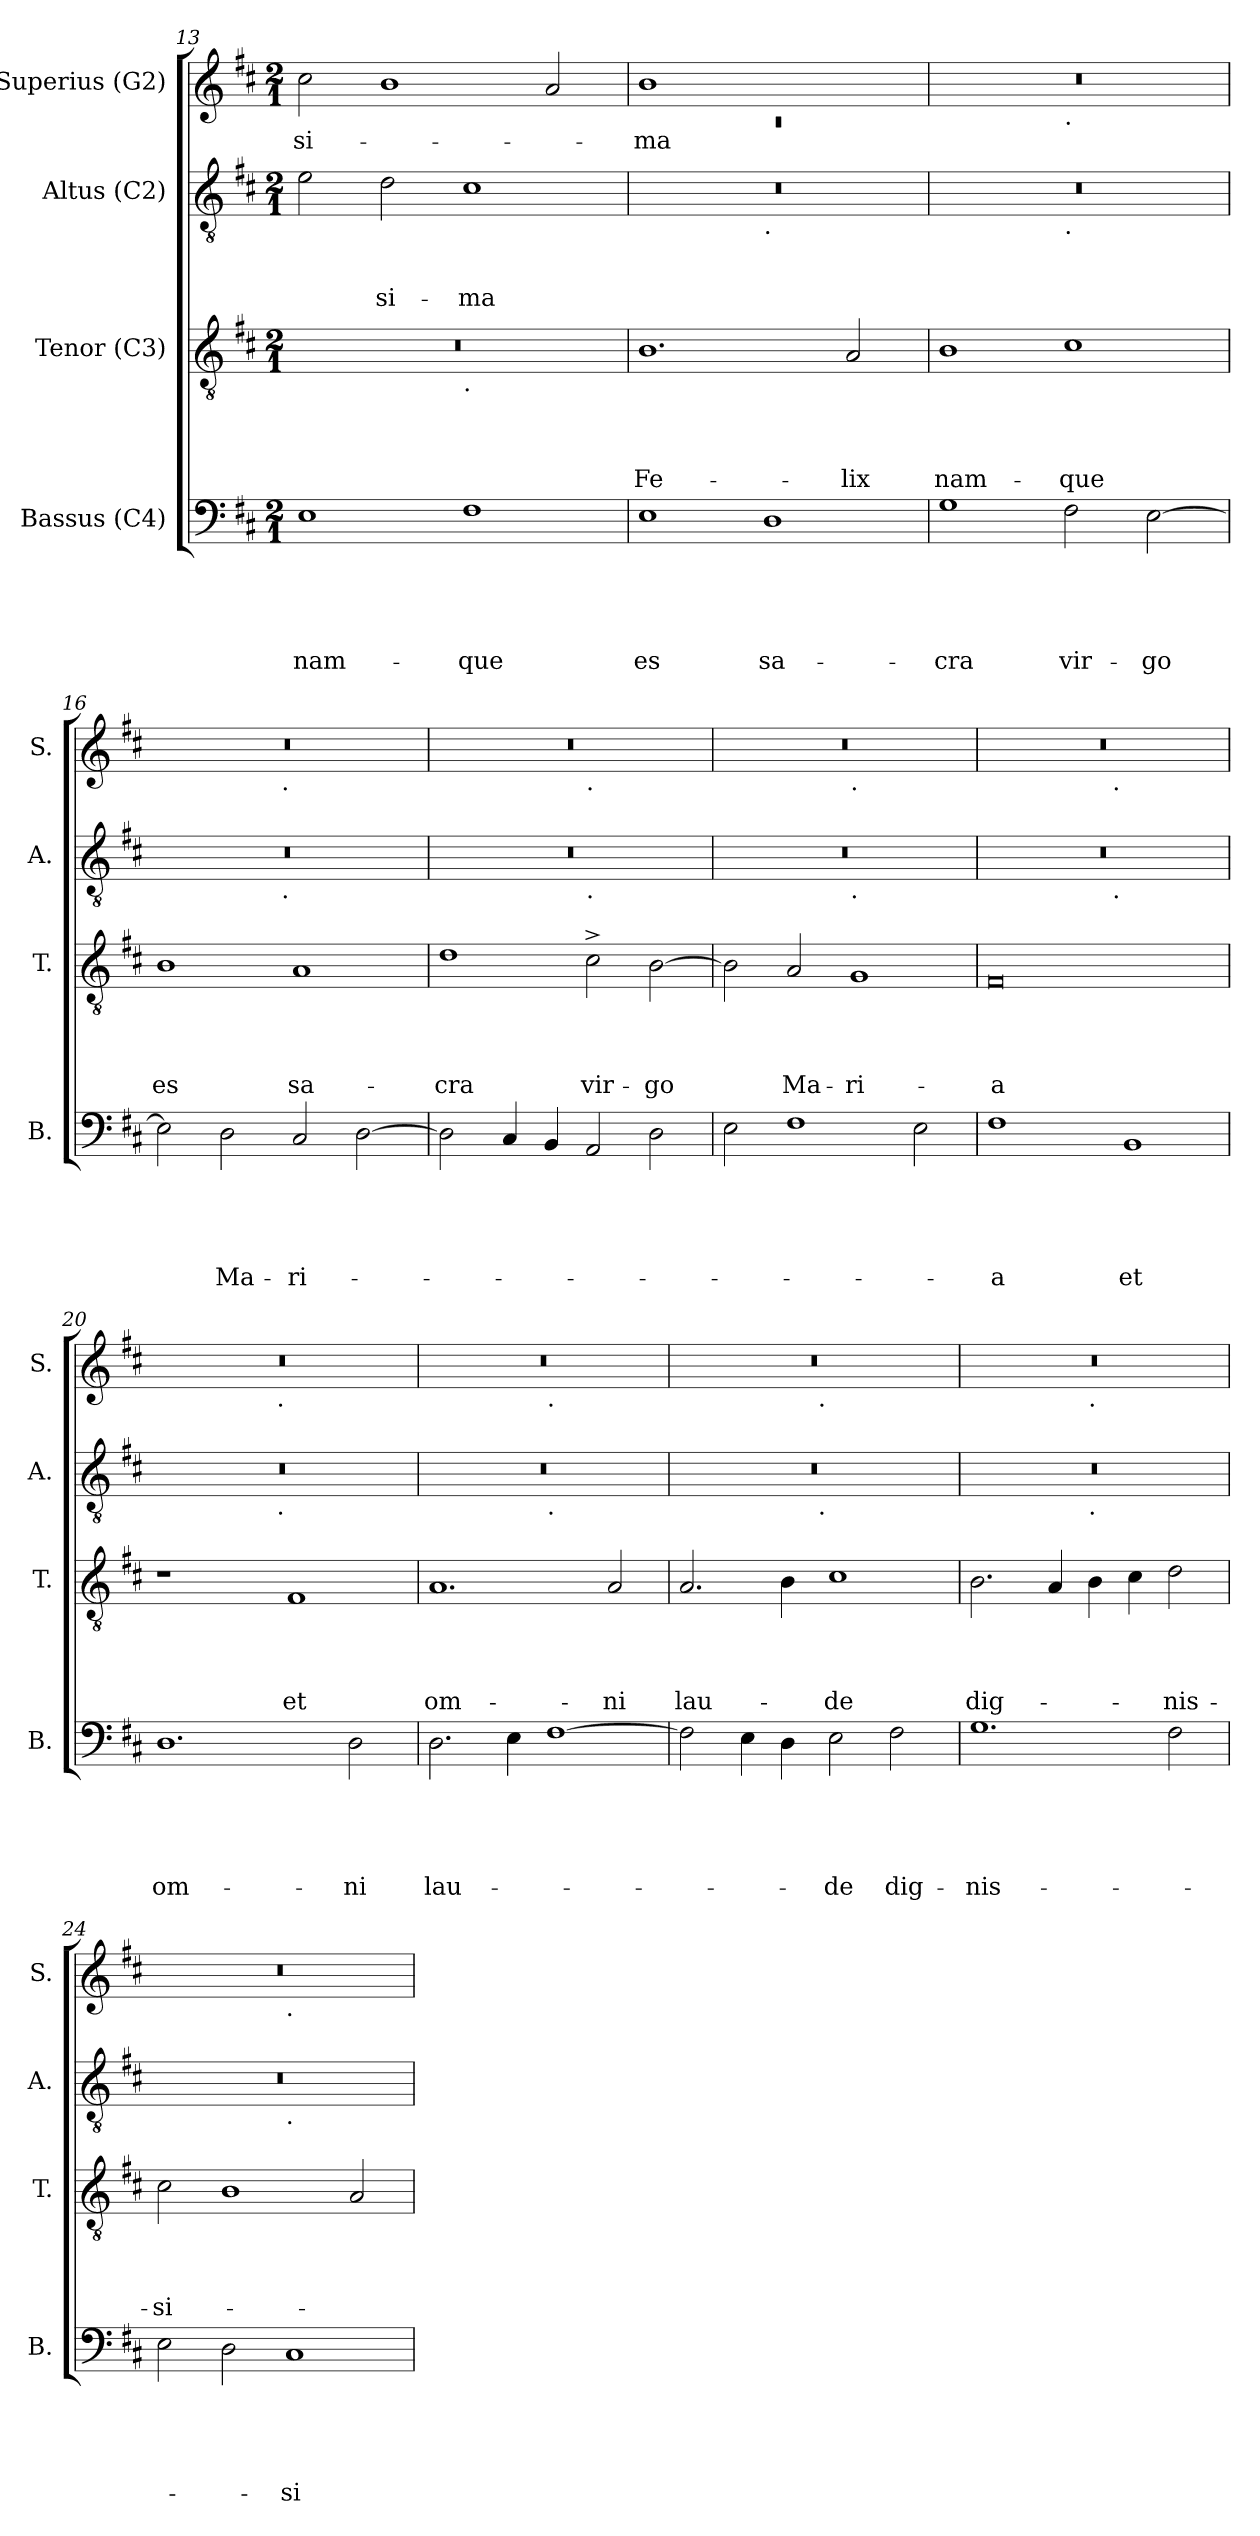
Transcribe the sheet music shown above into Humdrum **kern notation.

**kern	**text	**text	**text	**text	**text	**kern	**text	**text	**text	**text	**kern	**text	**text	**text	**kern	**text
*part4	*part4	*part4	*part4	*part4	*part4	*part3	*part3	*part3	*part3	*part3	*part2	*part2	*part2	*part2	*part1	*part1
*staff4	*staff4	*staff4	*staff4	*staff4	*staff4	*staff3	*staff3	*staff3	*staff3	*staff3	*staff2	*staff2	*staff2	*staff2	*staff1	*staff1
*I"Bassus (C4)	*	*	*	*	*	*I"Tenor (C3)	*	*	*	*	*I"Altus (C2)	*	*	*	*I"Superius (G2)	*
*I'B.	*	*	*	*	*	*I'T.	*	*	*	*	*I'A.	*	*	*	*I'S.	*
*clefF4	*	*	*	*	*	*clefGv2	*	*	*	*	*clefGv2	*	*	*	*clefG2	*
*k[f#c#]	*	*	*	*	*	*k[f#c#]	*	*	*	*	*k[f#c#]	*	*	*	*k[f#c#]	*
*D:	*	*	*	*	*	*D:	*	*	*	*	*D:	*	*	*	*D:	*
*M2/1	*	*	*	*	*	*M2/1	*	*	*	*	*M2/1	*	*	*	*M2/1	*
=13	=13	=13	=13	=13	=13	=13	=13	=13	=13	=13	=13	=13	=13	=13	=13	=13
!	!	!	!	!	!LO:LY:b	!	!	!	!	!	!	!	!	!	!	!LO:LY:b
*	*	*	*	*	*	*^	*	*	*	*	*	*	*	*	*	*
1E	.	.	.	.	nam-	0r	1ryy	.	.	.	.	2e\	.	.	.	2cc#\	-si-
!	!	!	!	!	!	!	!	!	!	!	!	!	!	!	!LO:LY:b	!	!
.	.	.	.	.	.	.	.	.	.	.	.	2d\	.	.	-si-	1b	.
!	!	!	!	!	!	!	!LO:TX:b:t=.	!	!	!	!	!	!	!	!	!	!
!	!	!	!	!	!LO:LY:b	!	!	!	!	!	!	!	!	!	!LO:LY:b	!	!
1F#	.	.	.	.	-que	.	1ryy	.	.	.	.	1c#	.	.	-ma	.	.
.	.	.	.	.	.	.	.	.	.	.	.	.	.	.	.	2a/	.
=14	=14	=14	=14	=14	=14	=14	=14	=14	=14	=14	=14	=14	=14	=14	=14	=14	=14
*	*	*	*	*	*	*	*	*	*	*	*	*	*	*	*	*^	*
!	!	!	!	!	!LO:LY:b	!	!	!	!	!	!LO:LY:b	!	!	!	!	!	!LO:N:vis=1	!LO:LY:b
*	*	*	*	*	*	*v	*v	*	*	*	*	*^	*	*	*	*	*	*
1E	.	.	.	.	es	1.B	.	.	.	Fe-	0r	1ryy	.	.	.	1b	0rc	-ma
!	!	!	!	!	!	!	!	!	!	!	!	!LO:TX:b:t=.	!	!	!	!	!	!
!	!	!	!	!	!LO:LY:b	!	!	!	!	!	!	!	!	!	!	!	!	!
1D	.	.	.	.	sa-	.	.	.	.	.	.	1ryy	.	.	.	1ryy	.	.
!	!	!	!	!	!	!	!	!	!	!LO:LY:b	!	!	!	!	!	!	!	!
.	.	.	.	.	.	2A/	.	.	.	-lix	.	.	.	.	.	.	.	.
=15	=15	=15	=15	=15	=15	=15	=15	=15	=15	=15	=15	=15	=15	=15	=15	=15	=15	=15
!	!	!	!	!	!LO:LY:b	!	!	!	!	!LO:LY:b	!	!	!	!	!	!	!	!
1G	.	.	.	.	-cra	1B	.	.	.	nam-	0r	1ryy	.	.	.	0r	1ryy	.
!	!	!	!	!	!	!	!	!	!	!	!	!	!	!	!	!	!LO:TX:b:t=.	!
!	!	!	!	!	!	!	!	!	!	!	!	!LO:TX:b:t=.	!	!	!	!	!	!
!	!	!	!	!	!LO:LY:b	!	!	!	!	!LO:LY:b	!	!	!	!	!	!	!	!
2F#\	.	.	.	.	vir-	1c#	.	.	.	-que	.	1ryy	.	.	.	.	1ryy	.
!	!	!	!	!	!LO:LY:b	!	!	!	!	!	!	!	!	!	!	!	!	!
[>2E\	.	.	.	.	-go	.	.	.	.	.	.	.	.	.	.	.	.	.
=16	=16	=16	=16	=16	=16	=16	=16	=16	=16	=16	=16	=16	=16	=16	=16	=16	=16	=16
!	!	!	!	!	!	!	!	!	!	!LO:LY:b	!	!	!	!	!	!	!	!
2E\]	.	.	.	.	.	1B	.	.	.	es	0r	2ryy	.	.	.	0r	2ryy	.
!	!	!	!	!	!LO:LY:b	!	!	!	!	!	!	!	!	!	!	!	!	!
2D\	.	.	.	.	Ma-	.	.	.	.	.	.	4...ryy	.	.	.	.	4...ryy	.
!	!	!	!	!	!	!	!	!	!	!	!	!	!	!	!	!	!LO:TX:b:t=.	!
!	!	!	!	!	!	!	!	!	!	!	!	!LO:TX:b:t=.	!	!	!	!	!	!
.	.	.	.	.	.	.	.	.	.	.	.	1ryy	.	.	.	.	1ryy	.
!	!	!	!	!	!LO:LY:b	!	!	!	!	!LO:LY:b	!	!	!	!	!	!	!	!
2C#/	.	.	.	.	-ri-	1A	.	.	.	sa-	.	.	.	.	.	.	.	.
[<2D\	.	.	.	.	.	.	.	.	.	.	.	.	.	.	.	.	.	.
.	.	.	.	.	.	.	.	.	.	.	.	32ryy	.	.	.	.	32ryy	.
!!LO:LB:g=z	!!
=17	=17	=17	=17	=17	=17	=17	=17	=17	=17	=17	=17	=17	=17	=17	=17	=17	=17	=17
!	!	!	!	!	!	!	!	!	!	!LO:LY:b	!	!	!	!	!	!	!	!
2D\]	.	.	.	.	.	1d	.	.	.	-cra	0r	1ryy	.	.	.	0r	1ryy	.
4C#/	.	.	.	.	.	.	.	.	.	.	.	.	.	.	.	.	.	.
4BB/	.	.	.	.	.	.	.	.	.	.	.	.	.	.	.	.	.	.
!	!	!	!	!	!	!	!	!	!	!	!	!	!	!	!	!	!LO:TX:b:t=.	!
!	!	!	!	!	!	!	!	!	!	!	!	!LO:TX:b:t=.	!	!	!	!	!	!
!	!	!	!	!	!	!	!	!	!	!LO:LY:b	!	!	!	!	!	!	!	!
2AA/	.	.	.	.	.	2c#^>\	.	.	.	vir-	.	1ryy	.	.	.	.	1ryy	.
!	!	!	!	!	!	!	!	!	!	!LO:LY:b	!	!	!	!	!	!	!	!
2D\	.	.	.	.	.	[>2B\	.	.	.	-go	.	.	.	.	.	.	.	.
=18	=18	=18	=18	=18	=18	=18	=18	=18	=18	=18	=18	=18	=18	=18	=18	=18	=18	=18
2E\	.	.	.	.	.	2B\]	.	.	.	.	0r	1ryy	.	.	.	0r	1ryy	.
!	!	!	!	!	!	!	!	!	!	!LO:LY:b	!	!	!	!	!	!	!	!
1F#	.	.	.	.	.	2A/	.	.	.	Ma-	.	.	.	.	.	.	.	.
!	!	!	!	!	!	!	!	!	!	!	!	!	!	!	!	!	!LO:TX:b:t=.	!
!	!	!	!	!	!	!	!	!	!	!	!	!LO:TX:b:t=.	!	!	!	!	!	!
!	!	!	!	!	!	!	!	!	!	!LO:LY:b	!	!	!	!	!	!	!	!
.	.	.	.	.	.	1G	.	.	.	-ri-	.	1ryy	.	.	.	.	1ryy	.
2E\	.	.	.	.	.	.	.	.	.	.	.	.	.	.	.	.	.	.
=19	=19	=19	=19	=19	=19	=19	=19	=19	=19	=19	=19	=19	=19	=19	=19	=19	=19	=19
!	!	!	!	!	!LO:LY:b:rj	!	!	!	!	!LO:LY:b:rj	!	!	!	!	!	!	!	!
1F#	.	.	.	.	-a	0F#	.	.	.	-a	0r	2ryy	.	.	.	0r	2ryy	.
.	.	.	.	.	.	.	.	.	.	.	.	4...ryy	.	.	.	.	4...ryy	.
!	!	!	!	!	!	!	!	!	!	!	!	!	!	!	!	!	!LO:TX:b:t=.	!
!	!	!	!	!	!	!	!	!	!	!	!	!LO:TX:b:t=.	!	!	!	!	!	!
.	.	.	.	.	.	.	.	.	.	.	.	1ryy	.	.	.	.	1ryy	.
!	!	!	!	!	!LO:LY:b	!	!	!	!	!	!	!	!	!	!	!	!	!
1BB	.	.	.	.	et	.	.	.	.	.	.	.	.	.	.	.	.	.
.	.	.	.	.	.	.	.	.	.	.	.	32ryy	.	.	.	.	32ryy	.
=20	=20	=20	=20	=20	=20	=20	=20	=20	=20	=20	=20	=20	=20	=20	=20	=20	=20	=20
!	!	!	!	!	!LO:LY:b	!	!	!	!	!	!	!	!	!	!	!	!	!
1.D	.	.	.	.	om-	1r	.	.	.	.	0r	2ryy	.	.	.	0r	2ryy	.
.	.	.	.	.	.	.	.	.	.	.	.	4...ryy	.	.	.	.	4...ryy	.
!	!	!	!	!	!	!	!	!	!	!	!	!	!	!	!	!	!LO:TX:b:t=.	!
!	!	!	!	!	!	!	!	!	!	!	!	!LO:TX:b:t=.	!	!	!	!	!	!
.	.	.	.	.	.	.	.	.	.	.	.	1ryy	.	.	.	.	1ryy	.
!	!	!	!	!	!	!	!	!	!	!LO:LY:b	!	!	!	!	!	!	!	!
.	.	.	.	.	.	1F#	.	.	.	et	.	.	.	.	.	.	.	.
!	!	!	!	!	!LO:LY:b	!	!	!	!	!	!	!	!	!	!	!	!	!
2D\	.	.	.	.	-ni	.	.	.	.	.	.	.	.	.	.	.	.	.
.	.	.	.	.	.	.	.	.	.	.	.	32ryy	.	.	.	.	32ryy	.
=21	=21	=21	=21	=21	=21	=21	=21	=21	=21	=21	=21	=21	=21	=21	=21	=21	=21	=21
!	!	!	!	!	!LO:LY:b	!	!	!	!	!LO:LY:b	!	!	!	!	!	!	!	!
2.D\	.	.	.	.	lau-	1.A	.	.	.	om-	0r	1ryy	.	.	.	0r	1ryy	.
4E\	.	.	.	.	.	.	.	.	.	.	.	.	.	.	.	.	.	.
!	!	!	!	!	!	!	!	!	!	!	!	!	!	!	!	!	!LO:TX:b:t=.	!
!	!	!	!	!	!	!	!	!	!	!	!	!LO:TX:b:t=.	!	!	!	!	!	!
[>1F#	.	.	.	.	.	.	.	.	.	.	.	1ryy	.	.	.	.	1ryy	.
!	!	!	!	!	!	!	!	!	!	!LO:LY:b	!	!	!	!	!	!	!	!
.	.	.	.	.	.	2A/	.	.	.	-ni	.	.	.	.	.	.	.	.
=22	=22	=22	=22	=22	=22	=22	=22	=22	=22	=22	=22	=22	=22	=22	=22	=22	=22	=22
!	!	!	!	!	!	!	!	!	!	!LO:LY:b	!	!	!	!	!	!	!	!
2F#\]	.	.	.	.	.	2.A/	.	.	.	lau-	0r	2ryy	.	.	.	0r	2ryy	.
4E\	.	.	.	.	.	.	.	.	.	.	.	4...ryy	.	.	.	.	4...ryy	.
4D\	.	.	.	.	.	4B\	.	.	.	.	.	.	.	.	.	.	.	.
!	!	!	!	!	!	!	!	!	!	!	!	!	!	!	!	!	!LO:TX:b:t=.	!
!	!	!	!	!	!	!	!	!	!	!	!	!LO:TX:b:t=.	!	!	!	!	!	!
.	.	.	.	.	.	.	.	.	.	.	.	1ryy	.	.	.	.	1ryy	.
!	!	!	!	!	!LO:LY:b	!	!	!	!	!LO:LY:b	!	!	!	!	!	!	!	!
2E\	.	.	.	.	-de	1c#	.	.	.	-de	.	.	.	.	.	.	.	.
!	!	!	!	!	!LO:LY:b	!	!	!	!	!	!	!	!	!	!	!	!	!
2F#\	.	.	.	.	dig-	.	.	.	.	.	.	.	.	.	.	.	.	.
.	.	.	.	.	.	.	.	.	.	.	.	32ryy	.	.	.	.	32ryy	.
!!LO:PB:g=z	!!
=23	=23	=23	=23	=23	=23	=23	=23	=23	=23	=23	=23	=23	=23	=23	=23	=23	=23	=23
!	!	!	!	!	!LO:LY:b	!	!	!	!	!LO:LY:b	!	!	!	!	!	!	!	!
1.G	.	.	.	.	-nis-	2.B\	.	.	.	dig-	0r	1ryy	.	.	.	0r	1ryy	.
.	.	.	.	.	.	4A/	.	.	.	.	.	.	.	.	.	.	.	.
!	!	!	!	!	!	!	!	!	!	!	!	!	!	!	!	!	!LO:TX:b:t=.	!
!	!	!	!	!	!	!	!	!	!	!	!	!LO:TX:b:t=.	!	!	!	!	!	!
.	.	.	.	.	.	4B\	.	.	.	.	.	1ryy	.	.	.	.	1ryy	.
.	.	.	.	.	.	4c#\	.	.	.	.	.	.	.	.	.	.	.	.
!	!	!	!	!	!	!	!	!	!	!LO:LY:b	!	!	!	!	!	!	!	!
2F#\	.	.	.	.	.	2d\	.	.	.	-nis-	.	.	.	.	.	.	.	.
=24	=24	=24	=24	=24	=24	=24	=24	=24	=24	=24	=24	=24	=24	=24	=24	=24	=24	=24
!	!	!	!	!	!	!	!	!	!	!LO:LY:b	!	!	!	!	!	!	!	!
2E\	.	.	.	.	.	2c#\	.	.	.	-si-	0r	1ryy	.	.	.	0r	1ryy	.
2D\	.	.	.	.	.	1B	.	.	.	.	.	.	.	.	.	.	.	.
!	!	!	!	!	!	!	!	!	!	!	!	!	!	!	!	!	!LO:TX:b:t=.	!
!	!	!	!	!	!	!	!	!	!	!	!	!LO:TX:b:t=.	!	!	!	!	!	!
!	!	!	!	!	!LO:LY:b	!	!	!	!	!	!	!	!	!	!	!	!	!
1C#	.	.	.	.	-si-	.	.	.	.	.	.	1ryy	.	.	.	.	1ryy	.
.	.	.	.	.	.	2A/	.	.	.	.	.	.	.	.	.	.	.	.
*	*	*	*	*	*	*	*	*	*	*	*v	*v	*	*	*	*	*	*
*	*	*	*	*	*	*	*	*	*	*	*	*	*	*	*v	*v	*
=	=	=	=	=	=	=	=	=	=	=	=	=	=	=	=	=
*-	*-	*-	*-	*-	*-	*-	*-	*-	*-	*-	*-	*-	*-	*-	*-	*-
